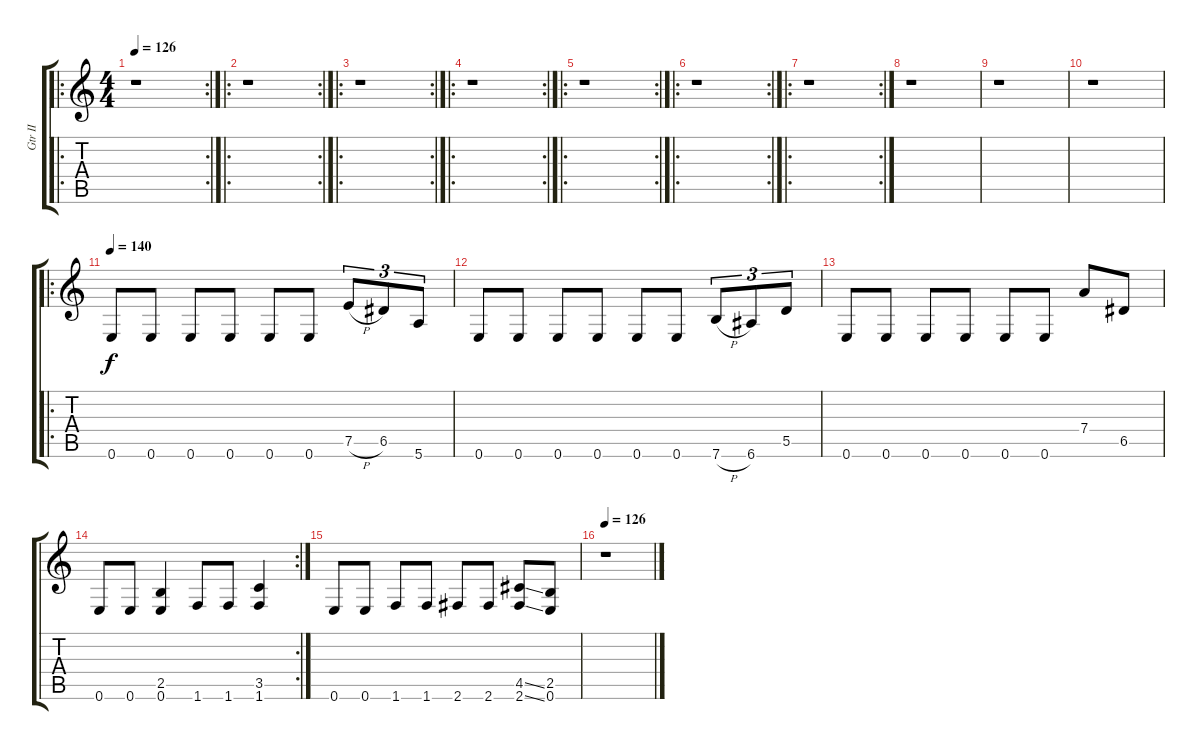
\track ("Gtr II" "Gtr II") {instrument distortionguitar}
\staff {score tabs}
\tuning (E4 B3 G3 D3 A2 E2) {hide}
\ro
\rc 2
\ts (4 4)
\tempo 126
\clef g2
\ks c
r.1{dy f instrument distortionguitar} |
\ro
\rc 2
r.1 |
\ro
\rc 2
r.1 |
\ro
\rc 2
r.1 |
\ro
\rc 2
r.1 |
\ro
\rc 2
r.1 |
\ro
\rc 2
r.1 |
r.1 |
r.1 |
r.1 |
\ro
\tempo 140
0.6.8 0.6.8 0.6.8 0.6.8 0.6.8 0.6.8 7.5{h}.8{tu (3 2)} 6.5.8{tu (3 2)} 5.6.8{tu (3 2)} |
0.6.8 0.6.8 0.6.8 0.6.8 0.6.8 0.6.8 7.6{h}.8{tu (3 2)} 6.6.8{tu (3 2)} 5.5.8{tu (3 2)} |
0.6.8 0.6.8 0.6.8 0.6.8 0.6.8 0.6.8 7.4.8 6.5.8 |
\rc 2
0.6.8 0.6.8 (2.5 0.6).4 1.6.8 1.6.8 (3.5 1.6).4 |
0.6.8 0.6.8 1.6.8 1.6.8 2.6.8 2.6.8 (4.5{ss} 2.6{ss}).8 (2.5 0.6).8 |
\tempo 126
r.1
